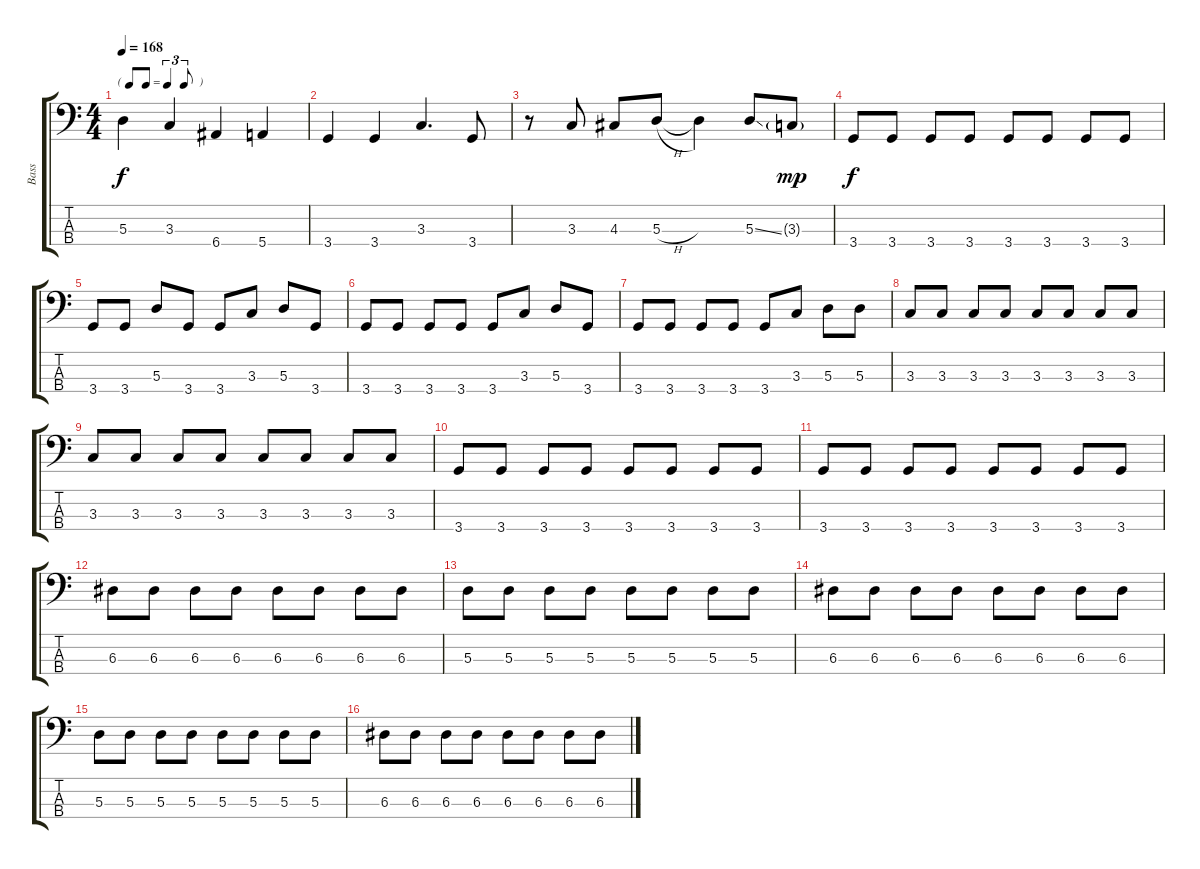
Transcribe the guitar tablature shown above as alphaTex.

\track ("Bass" "Bass") {instrument electricbassfinger}
\staff {score tabs}
\tuning (G2 D2 A1 E1) {hide}
\ts (4 4)
\tf triplet8th
\tempo 168
\clef f4
\ks c
5.3.4{dy f} 3.3.4 6.4.4 5.4.4 |
3.4.4 3.4.4 3.3.4{d} 3.4.8 |
r.8 3.3.8 4.3.8 5.3{h}.8 5.3{t}.4 5.3{ss}.8 3.3{g}.8{dy mp} |
3.4.8{dy f} 3.4.8 3.4.8 3.4.8 3.4.8 3.4.8 3.4.8 3.4.8 |
3.4.8 3.4.8 5.3.8 3.4.8 3.4.8 3.3.8 5.3.8 3.4.8 |
3.4.8 3.4.8 3.4.8 3.4.8 3.4.8 3.3.8 5.3.8 3.4.8 |
3.4.8 3.4.8 3.4.8 3.4.8 3.4.8 3.3.8 5.3.8 5.3.8 |
3.3.8 3.3.8 3.3.8 3.3.8 3.3.8 3.3.8 3.3.8 3.3.8 |
3.3.8 3.3.8 3.3.8 3.3.8 3.3.8 3.3.8 3.3.8 3.3.8 |
3.4.8 3.4.8 3.4.8 3.4.8 3.4.8 3.4.8 3.4.8 3.4.8 |
3.4.8 3.4.8 3.4.8 3.4.8 3.4.8 3.4.8 3.4.8 3.4.8 |
6.3.8 6.3.8 6.3.8 6.3.8 6.3.8 6.3.8 6.3.8 6.3.8 |
5.3.8 5.3.8 5.3.8 5.3.8 5.3.8 5.3.8 5.3.8 5.3.8 |
6.3.8 6.3.8 6.3.8 6.3.8 6.3.8 6.3.8 6.3.8 6.3.8 |
5.3.8 5.3.8 5.3.8 5.3.8 5.3.8 5.3.8 5.3.8 5.3.8 |
6.3.8 6.3.8 6.3.8 6.3.8 6.3.8 6.3.8 6.3.8 6.3.8
